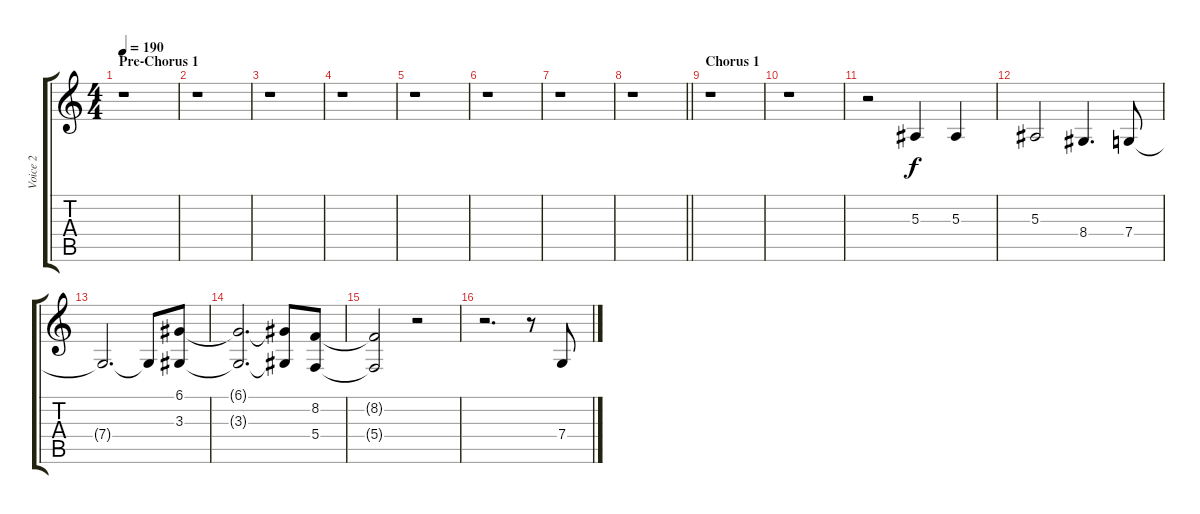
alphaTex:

\track ("Voice 2" "Voice 2") {instrument lead2sawtooth}
\staff {score tabs}
\tuning (D4 A3 F3 C3 G2 C2) {hide}
\ts (4 4)
\section ("" "Pre-Chorus 1")
\tempo 190
\clef g2
\ks c
r.1{dy f} |
r.1 |
r.1 |
r.1 |
r.1 |
r.1 |
r.1 |
\barLineRight lightlight
r.1 |
\section ("" "Chorus 1")
r.1 |
r.1 |
r.2 5.3.4 5.3.4 |
5.3.2 8.4.4{d} 7.4.8 |
7.4{t}.2{d} 7.4{t}.8 (6.1 3.3).8 |
(6.1{t} 3.3{t}).2{d} (6.1{t} 3.3{t}).8 (8.2 5.4).8 |
(8.2{t} 5.4{t}).2 r.2 |
r.2{d} r.8 7.4.8
